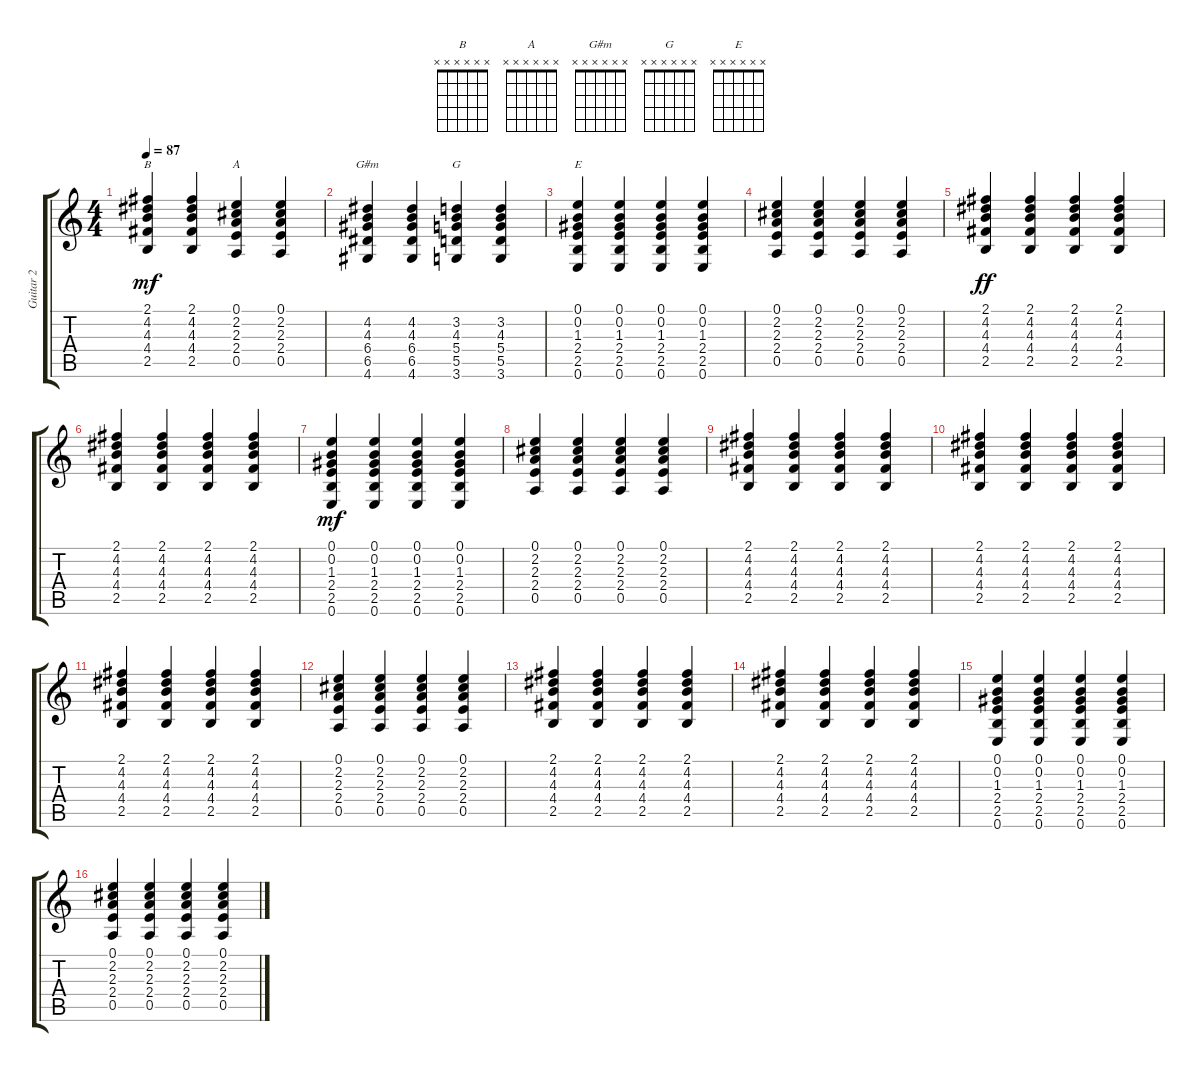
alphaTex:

\track ("Guitar 2" "Guitar 2") {instrument acousticguitarsteel}
\staff {score tabs}
\tuning (E4 B3 G3 D3 A2 E2) {hide}
\chord ("B" x x x x x x)
\chord ("A" x x x x x x)
\chord ("G#m" x x x x x x)
\chord ("G" x x x x x x)
\chord ("E" x x x x x x)
\ts (4 4)
\tempo 87
\clef g2
\ks c
(2.1 4.2 4.3 4.4 2.5).4{ch "B" dy mf} (2.1 4.2 4.3 4.4 2.5).4 (0.1 2.2 2.3 2.4 0.5).4{ch "A"} (0.1 2.2 2.3 2.4 0.5).4 |
(4.2 4.3 6.4 6.5 4.6).4{ch "G#m"} (4.2 4.3 6.4 6.5 4.6).4 (3.2 4.3 5.4 5.5 3.6).4{ch "G"} (3.2 4.3 5.4 5.5 3.6).4 |
(0.1 0.2 1.3 2.4 2.5 0.6).4{ch "E"} (0.1 0.2 1.3 2.4 2.5 0.6).4 (0.1 0.2 1.3 2.4 2.5 0.6).4 (0.1 0.2 1.3 2.4 2.5 0.6).4 |
(0.1 2.2 2.3 2.4 0.5).4 (0.1 2.2 2.3 2.4 0.5).4 (0.1 2.2 2.3 2.4 0.5).4 (0.1 2.2 2.3 2.4 0.5).4 |
(2.1 4.2 4.3 4.4 2.5).4{dy ff} (2.1 4.2 4.3 4.4 2.5).4 (2.1 4.2 4.3 4.4 2.5).4 (2.1 4.2 4.3 4.4 2.5).4 |
(2.1 4.2 4.3 4.4 2.5).4 (2.1 4.2 4.3 4.4 2.5).4 (2.1 4.2 4.3 4.4 2.5).4 (2.1 4.2 4.3 4.4 2.5).4 |
(0.1 0.2 1.3 2.4 2.5 0.6).4{dy mf} (0.1 0.2 1.3 2.4 2.5 0.6).4 (0.1 0.2 1.3 2.4 2.5 0.6).4 (0.1 0.2 1.3 2.4 2.5 0.6).4 |
(0.1 2.2 2.3 2.4 0.5).4 (0.1 2.2 2.3 2.4 0.5).4 (0.1 2.2 2.3 2.4 0.5).4 (0.1 2.2 2.3 2.4 0.5).4 |
(2.1 4.2 4.3 4.4 2.5).4 (2.1 4.2 4.3 4.4 2.5).4 (2.1 4.2 4.3 4.4 2.5).4 (2.1 4.2 4.3 4.4 2.5).4 |
(2.1 4.2 4.3 4.4 2.5).4 (2.1 4.2 4.3 4.4 2.5).4 (2.1 4.2 4.3 4.4 2.5).4 (2.1 4.2 4.3 4.4 2.5).4 |
(2.1 4.2 4.3 4.4 2.5).4 (2.1 4.2 4.3 4.4 2.5).4 (2.1 4.2 4.3 4.4 2.5).4 (2.1 4.2 4.3 4.4 2.5).4 |
(0.1 2.2 2.3 2.4 0.5).4 (0.1 2.2 2.3 2.4 0.5).4 (0.1 2.2 2.3 2.4 0.5).4 (0.1 2.2 2.3 2.4 0.5).4 |
(2.1 4.2 4.3 4.4 2.5).4 (2.1 4.2 4.3 4.4 2.5).4 (2.1 4.2 4.3 4.4 2.5).4 (2.1 4.2 4.3 4.4 2.5).4 |
(2.1 4.2 4.3 4.4 2.5).4 (2.1 4.2 4.3 4.4 2.5).4 (2.1 4.2 4.3 4.4 2.5).4 (2.1 4.2 4.3 4.4 2.5).4 |
(0.1 0.2 1.3 2.4 2.5 0.6).4 (0.1 0.2 1.3 2.4 2.5 0.6).4 (0.1 0.2 1.3 2.4 2.5 0.6).4 (0.1 0.2 1.3 2.4 2.5 0.6).4 |
(0.1 2.2 2.3 2.4 0.5).4 (0.1 2.2 2.3 2.4 0.5).4 (0.1 2.2 2.3 2.4 0.5).4 (0.1 2.2 2.3 2.4 0.5).4
